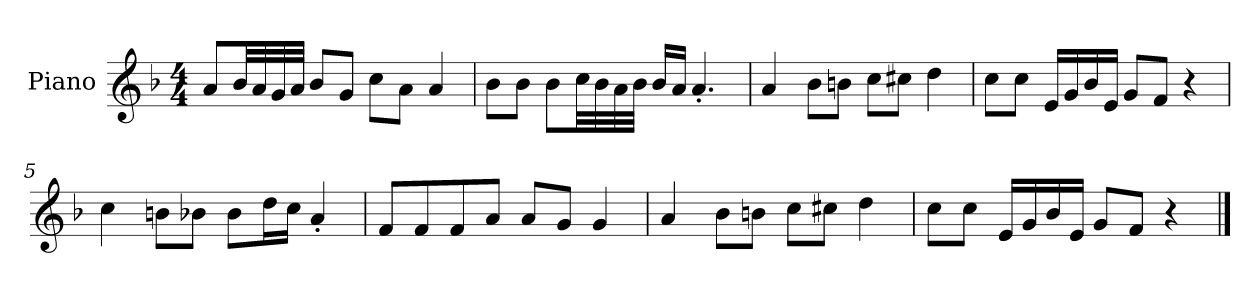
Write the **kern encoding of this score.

**kern
*part1
*staff1
*I"Piano
*I'P-no
*clefG2
*k[b-]
*M4/4
*MM90
=1
8a/L
32b-/LL
32a/
32g/
32a/JJJ
8b-/L
8g/J
8cc\L
8a\J
4a/
=2
8b-\L
8b-\J
8b-\L
32cc\LL
32b-\
32a\
32b-\JJJ
16b-/LL
16a/JJ
4.a'/
=3
4a/
8b-\L
8bn\J
8cc\L
8cc#X\J
4dd\
=4
8cc\L
8cc\J
16e/LL
16g/
16b-/
16e/JJ
8g/L
8f/J
4r
!!LO:LB:g=z
=5
4cc\
8bn\L
8b-X\J
8b-\L
16dd\L
16cc\JJ
4a'/
=6
8f/L
8f/
8f/
8a/J
8a/L
8g/J
4g/
=7
4a/
8b-\L
8bn\J
8cc\L
8cc#X\J
4dd\
=8
8cc\L
8cc\J
16e/LL
16g/
16b-/
16e/JJ
8g/L
8f/J
4r
==
*-
